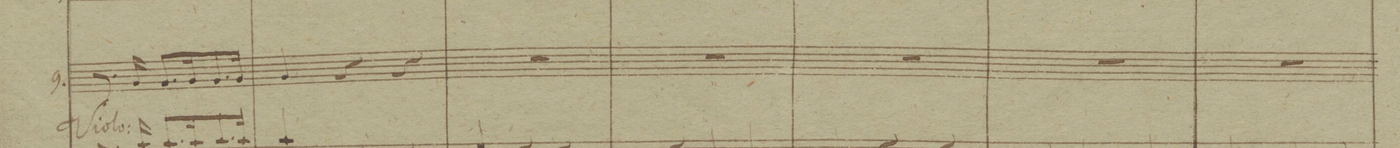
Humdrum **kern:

**kern	**dynam
*I"9.	*
*clefG2	*
*k[b-]	*
*M3/4	*
8.r	.
16c/	.
8.c/L	.
16c/K	.
8.c/	.
16c/Jk	.
=9	=9
4c/	.
4r	.
4r	.
=10	=10
2.r	.
=11	=11
2.r	.
=12	=12
2.r	.
=13	=13
2.r	.
=14	=14
2.r	.
=15	=15
*-	*-
